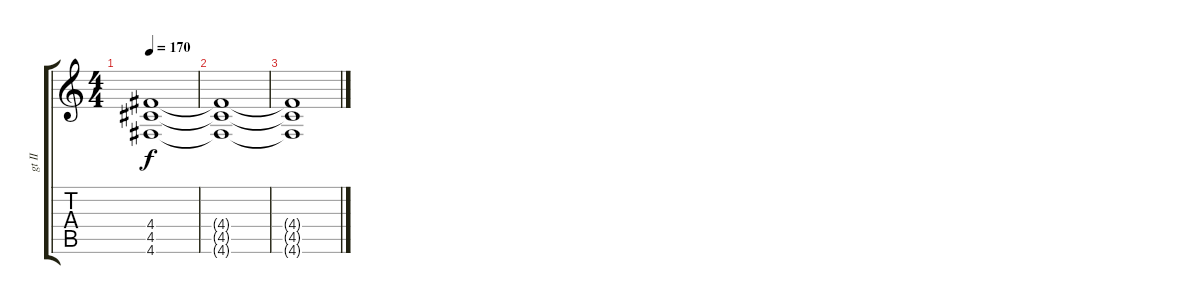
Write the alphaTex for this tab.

\track ("gt II" "gt II") {instrument overdrivenguitar}
\staff {score tabs}
\tuning (E4 B3 G3 D3 A2 D2) {hide}
\ts (4 4)
\tempo 170
\clef g2
\ks c
(4.4 4.5 4.6).1{dy f} |
(4.4{t} 4.5{t} 4.6{t}).1 |
(4.4{t} 4.5{t} 4.6{t}).1
